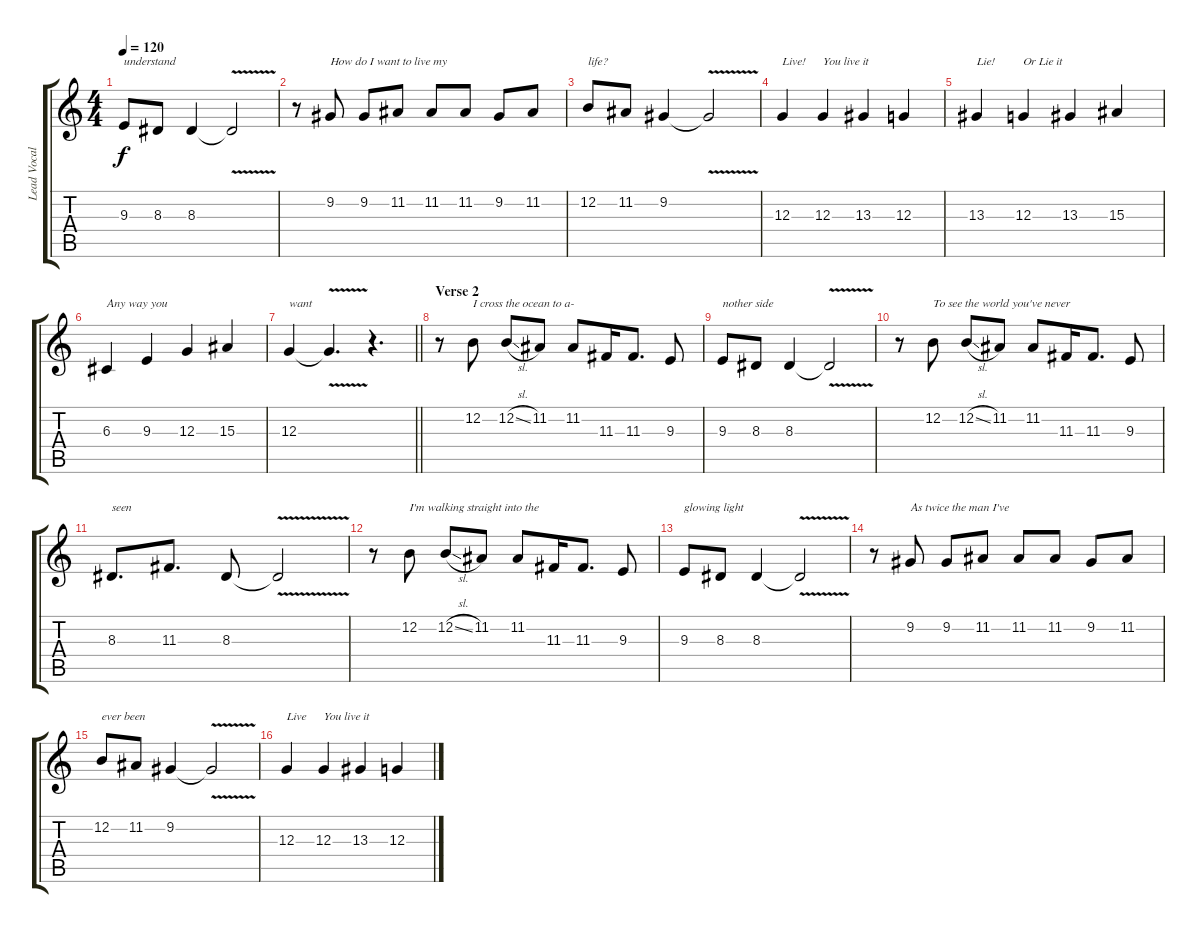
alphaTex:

\track ("Lead Vocals" "Lead Vocal") {instrument altosax}
\staff {score tabs}
\tuning (E4 B3 G3 D3 A2 E2) {hide}
\ts (4 4)
\tempo 120
\clef g2
\ks c
9.3.8{txt "understand" dy f} 8.3.8 8.3.4 8.3{v t}.2 |
r.8 9.2.8{txt "How do I want to live my"} 9.2.8 11.2.8 11.2.8 11.2.8 9.2.8 11.2.8 |
12.2.8{txt "life?"} 11.2.8 9.2.4 9.2{v t}.2 |
12.3.4{txt "Live!"} 12.3.4{txt "You live it"} 13.3.4 12.3.4 |
13.3.4{txt "Lie!"} 12.3.4{txt "Or Lie it"} 13.3.4 15.3.4 |
6.3.4{txt "Any way you"} 9.3.4 12.3.4 15.3.4 |
\barLineRight lightlight
12.3.4{txt "want"} 12.3{v t}.4{d} r.4{d} |
\section ("" "Verse 2")
r.8 12.2.8{txt "I cross the ocean to a-"} 12.2{sl}.8 11.2.8 11.2.8 11.3.16 11.3.8{d} 9.3.8 |
9.3.8{txt "nother side"} 8.3.8 8.3.4 8.3{v t}.2 |
r.8 12.2.8{txt "To see the world you've never"} 12.2{sl}.8 11.2.8 11.2.8 11.3.16 11.3.8{d} 9.3.8 |
8.3.8{d txt "seen"} 11.3.8{d} 8.3.8 8.3{v t}.2 |
r.8 12.2.8{txt "I'm walking straight into the"} 12.2{sl}.8 11.2.8 11.2.8 11.3.16 11.3.8{d} 9.3.8 |
9.3.8{txt "glowing light"} 8.3.8 8.3.4 8.3{v t}.2 |
r.8 9.2.8{txt "As twice the man I've"} 9.2.8 11.2.8 11.2.8 11.2.8 9.2.8 11.2.8 |
12.2.8{txt "ever been"} 11.2.8 9.2.4 9.2{v t}.2 |
12.3.4{txt "Live"} 12.3.4{txt "You live it"} 13.3.4 12.3.4
